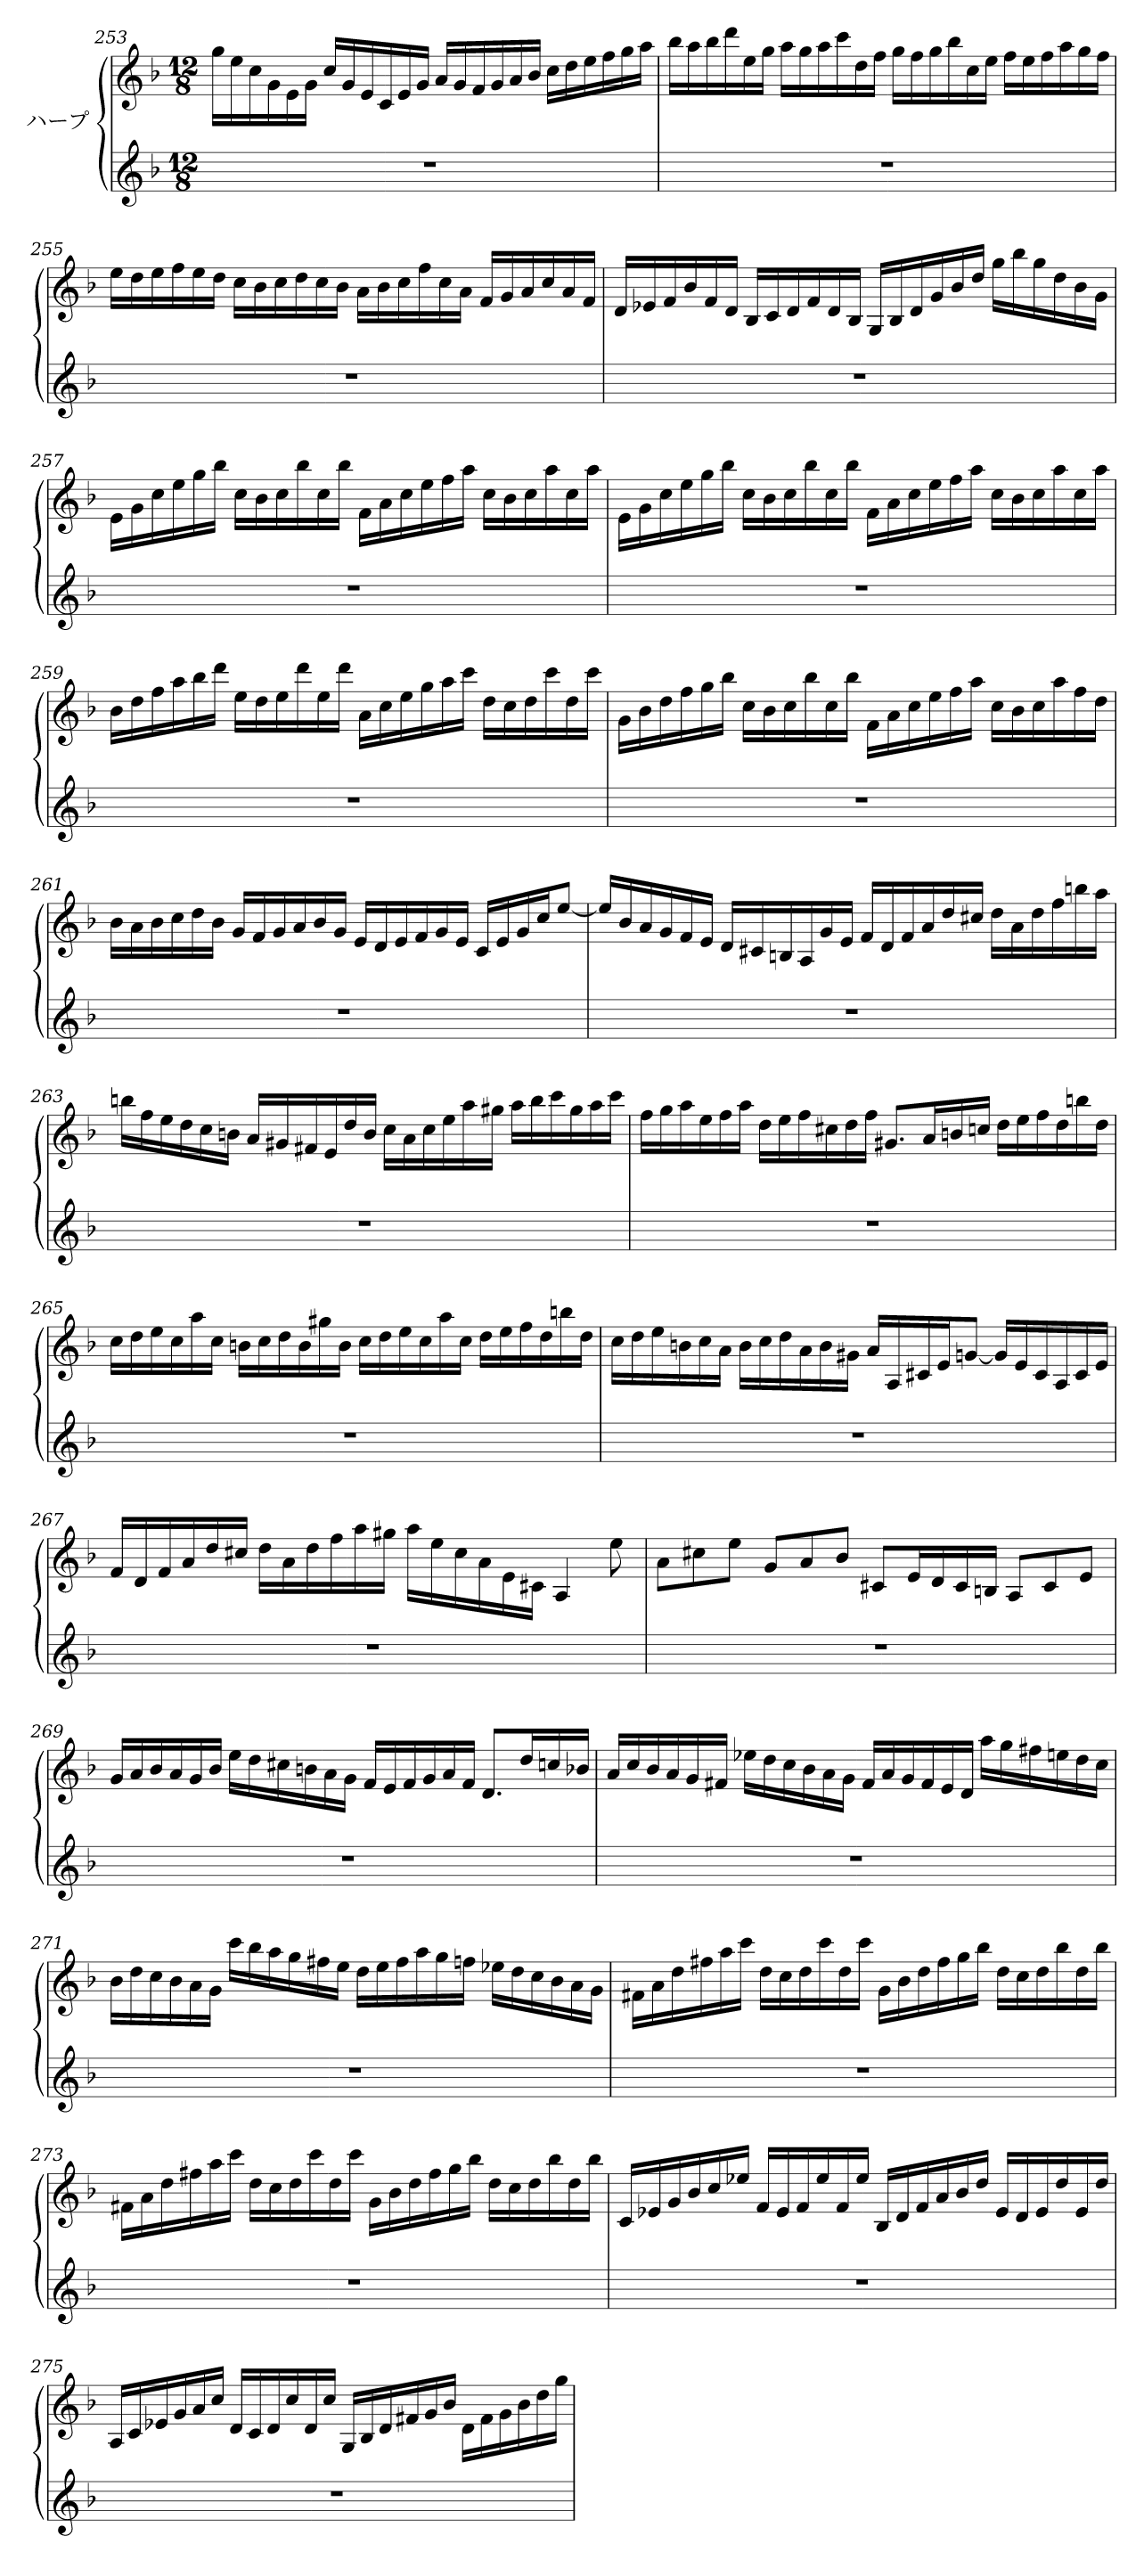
**kern	**kern
*part1	*part1
*staff2	*staff1
*I"ハープ	*
!!LO:LB:g=z
*clefG2	*clefG2
*k[b-]	*k[b-]
*M12/8	*M12/8
=253	=253
1.r	16gg\LL
.	16ee\
.	16cc\
.	16g\
.	16e\
.	16g\JJ
.	16cc/LL
.	16g/
.	16e/
.	16c/
.	16e/
.	16g/JJ
.	16a/LL
.	16g/
.	16f/
.	16g/
.	16a/
.	16b-/JJ
.	16cc\LL
.	16dd\
.	16ee\
.	16ff\
.	16gg\
.	16aa\JJ
!!LO:LB:g=z
=254	=254
1.r	16bb-\LL
.	16aa\
.	16bb-\
.	16ddd\
.	16ee\
.	16gg\JJ
.	16aa\LL
.	16gg\
.	16aa\
.	16ccc\
.	16dd\
.	16ff\JJ
.	16gg\LL
.	16ff\
.	16gg\
.	16bb-\
.	16cc\
.	16ee\JJ
.	16ff\LL
.	16ee\
.	16ff\
.	16aa\
.	16gg\
.	16ff\JJ
!!LO:LB:g=z
=255	=255
1.r	16ee\LL
.	16dd\
.	16ee\
.	16ff\
.	16ee\
.	16dd\JJ
.	16cc\LL
.	16b-\
.	16cc\
.	16dd\
.	16cc\
.	16b-\JJ
.	16a\LL
.	16b-\
.	16cc\
.	16ff\
.	16cc\
.	16a\JJ
.	16f/LL
.	16g/
.	16a/
.	16cc/
.	16a/
.	16f/JJ
!!LO:LB:g=z
=256	=256
1.r	16d/LL
.	16e-X/
.	16f/
.	16b-/
.	16f/
.	16d/JJ
.	16B-/LL
.	16c/
.	16d/
.	16f/
.	16d/
.	16B-/JJ
.	16G/LL
.	16B-/
.	16d/
.	16g/
.	16b-/
.	16dd/JJ
.	16gg\LL
.	16bb-\
.	16gg\
.	16dd\
.	16b-\
.	16g\JJ
!!LO:PB:g=z
=257	=257
1.r	16e\LL
.	16g\
.	16cc\
.	16ee\
.	16gg\
.	16bb-\JJ
.	16cc\LL
.	16b-\
.	16cc\
.	16bb-\
.	16cc\
.	16bb-\JJ
.	16f\LL
.	16a\
.	16cc\
.	16ee\
.	16ff\
.	16aa\JJ
.	16cc\LL
.	16b-\
.	16cc\
.	16aa\
.	16cc\
.	16aa\JJ
!!LO:LB:g=z
=258	=258
1.r	16e\LL
.	16g\
.	16cc\
.	16ee\
.	16gg\
.	16bb-\JJ
.	16cc\LL
.	16b-\
.	16cc\
.	16bb-\
.	16cc\
.	16bb-\JJ
.	16f\LL
.	16a\
.	16cc\
.	16ee\
.	16ff\
.	16aa\JJ
.	16cc\LL
.	16b-\
.	16cc\
.	16aa\
.	16cc\
.	16aa\JJ
!!LO:LB:g=z
=259	=259
1.r	16b-\LL
.	16dd\
.	16ff\
.	16aa\
.	16bb-\
.	16ddd\JJ
.	16ee\LL
.	16dd\
.	16ee\
.	16ddd\
.	16ee\
.	16ddd\JJ
.	16a\LL
.	16cc\
.	16ee\
.	16gg\
.	16aa\
.	16ccc\JJ
.	16dd\LL
.	16cc\
.	16dd\
.	16ccc\
.	16dd\
.	16ccc\JJ
!!LO:LB:g=z
=260	=260
1.r	16g\LL
.	16b-\
.	16dd\
.	16ff\
.	16gg\
.	16bb-\JJ
.	16cc\LL
.	16b-\
.	16cc\
.	16bb-\
.	16cc\
.	16bb-\JJ
.	16f\LL
.	16a\
.	16cc\
.	16ee\
.	16ff\
.	16aa\JJ
.	16cc\LL
.	16b-\
.	16cc\
.	16aa\
.	16ff\
.	16dd\JJ
!!LO:LB:g=z
=261	=261
1.r	16b-\LL
.	16a\
.	16b-\
.	16cc\
.	16dd\
.	16b-\JJ
.	16g/LL
.	16f/
.	16g/
.	16a/
.	16b-/
.	16g/JJ
.	16e/LL
.	16d/
.	16e/
.	16f/
.	16g/
.	16e/JJ
.	16c/LL
.	16e/
.	16g/
.	16cc/J
.	[8ee/J
!!LO:LB:g=z
=262	=262
1.r	16ee/LL]
.	16b-/
.	16a/
.	16g/
.	16f/
.	16e/JJ
.	16d/LL
.	16c#X/
.	16Bn/
.	16A/
.	16g/
.	16e/JJ
.	16f/LL
.	16d/
.	16f/
.	16a/
.	16dd/
.	16cc#X/JJ
.	16dd\LL
.	16a\
.	16dd\
.	16ff\
.	16bbn\
.	16aa\JJ
!!LO:PB:g=z
=263	=263
1.r	16bbn\LL
.	16ff\
.	16ee\
.	16dd\
.	16cc\
.	16bn\JJ
.	16a/LL
.	16g#X/
.	16f#X/
.	16e/
.	16dd/
.	16b/JJ
.	16cc\LL
.	16a\
.	16cc\
.	16ee\
.	16aa\
.	16gg#X\JJ
.	16aa\LL
.	16bb\
.	16ccc\
.	16gg#\
.	16aa\
.	16ccc\JJ
!!LO:LB:g=z
=264	=264
1.r	16ff\LL
.	16gg\
.	16aa\
.	16ee\
.	16ff\
.	16aa\JJ
.	16dd\LL
.	16ee\
.	16ff\
.	16cc#X\
.	16dd\
.	16ff\JJ
.	8.g#X/L
.	16a/L
.	16bn/
.	16ccn/JJ
.	16dd\LL
.	16ee\
.	16ff\
.	16dd\
.	16bbn\
.	16dd\JJ
!!LO:LB:g=z
=265	=265
1.r	16cc\LL
.	16dd\
.	16ee\
.	16cc\
.	16aa\
.	16cc\JJ
.	16bn\LL
.	16cc\
.	16dd\
.	16b\
.	16gg#X\
.	16b\JJ
.	16cc\LL
.	16dd\
.	16ee\
.	16cc\
.	16aa\
.	16cc\JJ
.	16dd\LL
.	16ee\
.	16ff\
.	16dd\
.	16bbn\
.	16dd\JJ
!!LO:LB:g=z
=266	=266
1.r	16cc\LL
.	16dd\
.	16ee\
.	16bn\
.	16cc\
.	16a\JJ
.	16b\LL
.	16cc\
.	16dd\
.	16a\
.	16b\
.	16g#X\JJ
.	16a/LL
.	16A/
.	16c#X/
.	16e/J
.	[8gn/J
.	16g/LL]
.	16e/
.	16c#/
.	16A/
.	16c#/
.	16e/JJ
!!LO:LB:g=z
=267	=267
1.r	16f/LL
.	16d/
.	16f/
.	16a/
.	16dd/
.	16cc#X/JJ
.	16dd\LL
.	16a\
.	16dd\
.	16ff\
.	16aa\
.	16gg#X\JJ
.	16aa\LL
.	16ee\
.	16cc#\
.	16a\
.	16e\
.	16c#X\JJ
.	4A/
.	8ee\
=268	=268
1.r	8a\L
.	8cc#X\
.	8ee\J
.	8g/L
.	8a/
.	8b-/J
.	8c#X/L
.	16e/L
.	16d/
.	16c#/
.	16Bn/JJ
.	8A/L
.	8c#/
.	8e/J
!!LO:LB:g=z
=269	=269
1.r	16g/LL
.	16a/
.	16b-/
.	16a/
.	16g/
.	16b-/JJ
.	16ee\LL
.	16dd\
.	16cc#X\
.	16bn\
.	16a\
.	16g\JJ
.	16f/LL
.	16e/
.	16f/
.	16g/
.	16a/
.	16f/JJ
.	8.d/L
.	16dd/L
.	16ccn/
.	16b-X/JJ
!!LO:PB:g=z
=270	=270
1.r	16a/LL
.	16cc/
.	16b-/
.	16a/
.	16g/
.	16f#X/JJ
.	16ee-X\LL
.	16dd\
.	16cc\
.	16b-\
.	16a\
.	16g\JJ
.	16f#/LL
.	16a/
.	16g/
.	16f#/
.	16e/
.	16d/JJ
.	16aa\LL
.	16gg\
.	16ff#X\
.	16een\
.	16dd\
.	16cc\JJ
!!LO:LB:g=z
=271	=271
1.r	16b-\LL
.	16dd\
.	16cc\
.	16b-\
.	16a\
.	16g\JJ
.	16ccc\LL
.	16bb-\
.	16aa\
.	16gg\
.	16ff#X\
.	16ee\JJ
.	16dd\LL
.	16ee\
.	16ff#\
.	16aa\
.	16gg\
.	16ffn\JJ
.	16ee-X\LL
.	16dd\
.	16cc\
.	16b-\
.	16a\
.	16g\JJ
!!LO:LB:g=z
=272	=272
1.r	16f#X\LL
.	16a\
.	16dd\
.	16ff#X\
.	16aa\
.	16ccc\JJ
.	16dd\LL
.	16cc\
.	16dd\
.	16ccc\
.	16dd\
.	16ccc\JJ
.	16g\LL
.	16b-\
.	16dd\
.	16ff#\
.	16gg\
.	16bb-\JJ
.	16dd\LL
.	16cc\
.	16dd\
.	16bb-\
.	16dd\
.	16bb-\JJ
!!LO:LB:g=z
=273	=273
1.r	16f#X\LL
.	16a\
.	16dd\
.	16ff#X\
.	16aa\
.	16ccc\JJ
.	16dd\LL
.	16cc\
.	16dd\
.	16ccc\
.	16dd\
.	16ccc\JJ
.	16g\LL
.	16b-\
.	16dd\
.	16ff#\
.	16gg\
.	16bb-\JJ
.	16dd\LL
.	16cc\
.	16dd\
.	16bb-\
.	16dd\
.	16bb-\JJ
!!LO:LB:g=z
=274	=274
1.r	16c/LL
.	16e-X/
.	16g/
.	16b-/
.	16cc/
.	16ee-X/JJ
.	16f/LL
.	16e-/
.	16f/
.	16ee-/
.	16f/
.	16ee-/JJ
.	16B-/LL
.	16d/
.	16f/
.	16a/
.	16b-/
.	16dd/JJ
.	16e-/LL
.	16d/
.	16e-/
.	16dd/
.	16e-/
.	16dd/JJ
!!LO:LB:g=z
=275	=275
1.r	16A/LL
.	16c/
.	16e-X/
.	16g/
.	16a/
.	16cc/JJ
.	16d/LL
.	16c/
.	16d/
.	16cc/
.	16d/
.	16cc/JJ
.	16G/LL
.	16B-/
.	16d/
.	16f#X/
.	16g/
.	16b-/JJ
.	16d\LL
.	16f#\
.	16g\
.	16b-\
.	16dd\
.	16gg\JJ
=	=
*-	*-
